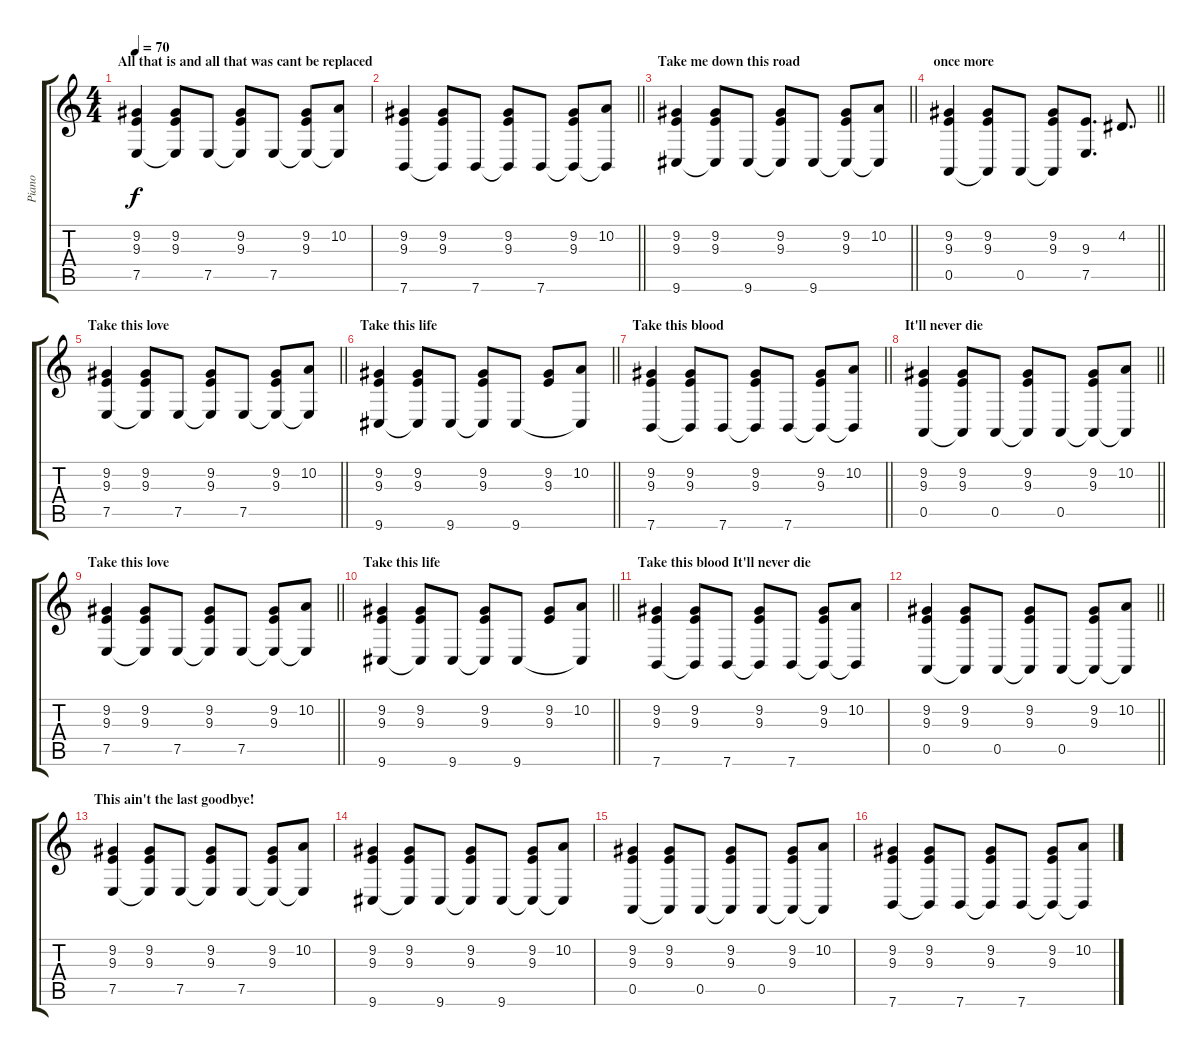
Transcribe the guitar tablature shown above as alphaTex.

\track ("Piano" "Piano") {instrument brightacousticpiano}
\staff {score tabs}
\tuning (E4 B3 G3 D3 A2 E2) {hide}
\ts (4 4)
\section ("" "All that is and all that was cant be replaced")
\tempo 70
\clef g2
\ks c
(9.2 9.3 7.5).4{dy f} (9.2 9.3 7.5{t}).8 7.5.8 (9.2 9.3 7.5{t}).8 7.5.8 (9.2 9.3 7.5{t}).8 (10.2 7.5{t}).8 |
\barLineRight lightlight
(9.2 9.3 7.6).4 (9.2 9.3 7.6{t}).8 7.6.8 (9.2 9.3 7.6{t}).8 7.6.8 (9.2 9.3 7.6{t}).8 (10.2 7.6{t}).8 |
\section ("" "Take me down this road ")
\barLineRight lightlight
(9.2 9.3 9.6).4 (9.2 9.3 9.6{t}).8 9.6.8 (9.2 9.3 9.6{t}).8 9.6.8 (9.2 9.3 9.6{t}).8 (10.2 9.6{t}).8 |
\section ("" " once more")
\barLineRight lightlight
(9.2 9.3 0.5).4 (9.2 9.3 0.5{t}).8 0.5.8 (9.2 9.3 0.5{t}).8 (9.3 7.5).8{d} 4.2.8{d} |
\section ("" "Take this love")
\barLineRight lightlight
(9.2 9.3 7.5).4 (9.2 9.3 7.5{t}).8 7.5.8 (9.2 9.3 7.5{t}).8 7.5.8 (9.2 9.3 7.5{t}).8 (10.2 7.5{t}).8 |
\section ("" "Take this life")
\barLineRight lightlight
(9.2 9.3 9.6).4 (9.2 9.3 9.6{t}).8 9.6.8 (9.2 9.3 9.6{t}).8 9.6.8 (9.2 9.3).8 (10.2 9.6{t}).8 |
\section ("" "Take this blood")
\barLineRight lightlight
(9.2 9.3 7.6).4 (9.2 9.3 7.6{t}).8 7.6.8 (9.2 9.3 7.6{t}).8 7.6.8 (9.2 9.3 7.6{t}).8 (10.2 7.6{t}).8 |
\section ("" "It'll never die")
\barLineRight lightlight
(9.2 9.3 0.5).4 (9.2 9.3 0.5{t}).8 0.5.8 (9.2 9.3 0.5{t}).8 0.5.8 (9.2 9.3 0.5{t}).8 (10.2 0.5{t}).8 |
\section ("" "Take this love")
\barLineRight lightlight
(9.2 9.3 7.5).4 (9.2 9.3 7.5{t}).8 7.5.8 (9.2 9.3 7.5{t}).8 7.5.8 (9.2 9.3 7.5{t}).8 (10.2 7.5{t}).8 |
\section ("" "Take this life")
\barLineRight lightlight
(9.2 9.3 9.6).4 (9.2 9.3 9.6{t}).8 9.6.8 (9.2 9.3 9.6{t}).8 9.6.8 (9.2 9.3).8 (10.2 9.6{t}).8 |
\section ("" "Take this blood It'll never die")
(9.2 9.3 7.6).4 (9.2 9.3 7.6{t}).8 7.6.8 (9.2 9.3 7.6{t}).8 7.6.8 (9.2 9.3 7.6{t}).8 (10.2 7.6{t}).8 |
\barLineRight lightlight
(9.2 9.3 0.5).4 (9.2 9.3 0.5{t}).8 0.5.8 (9.2 9.3 0.5{t}).8 0.5.8 (9.2 9.3 0.5{t}).8 (10.2 0.5{t}).8 |
\section ("" "This ain't the last goodbye!")
(9.2 9.3 7.5).4 (9.2 9.3 7.5{t}).8 7.5.8 (9.2 9.3 7.5{t}).8 7.5.8 (9.2 9.3 7.5{t}).8 (10.2 7.5{t}).8 |
(9.2 9.3 9.6).4 (9.2 9.3 9.6{t}).8 9.6.8 (9.2 9.3 9.6{t}).8 9.6.8 (9.2 9.3 9.6{t}).8 (10.2 9.6{t}).8 |
(9.2 9.3 0.5).4 (9.2 9.3 0.5{t}).8 0.5.8 (9.2 9.3 0.5{t}).8 0.5.8 (9.2 9.3 0.5{t}).8 (10.2 0.5{t}).8 |
(9.2 9.3 7.6).4 (9.2 9.3 7.6{t}).8 7.6.8 (9.2 9.3 7.6{t}).8 7.6.8 (9.2 9.3 7.6{t}).8 (10.2 7.6{t}).8
